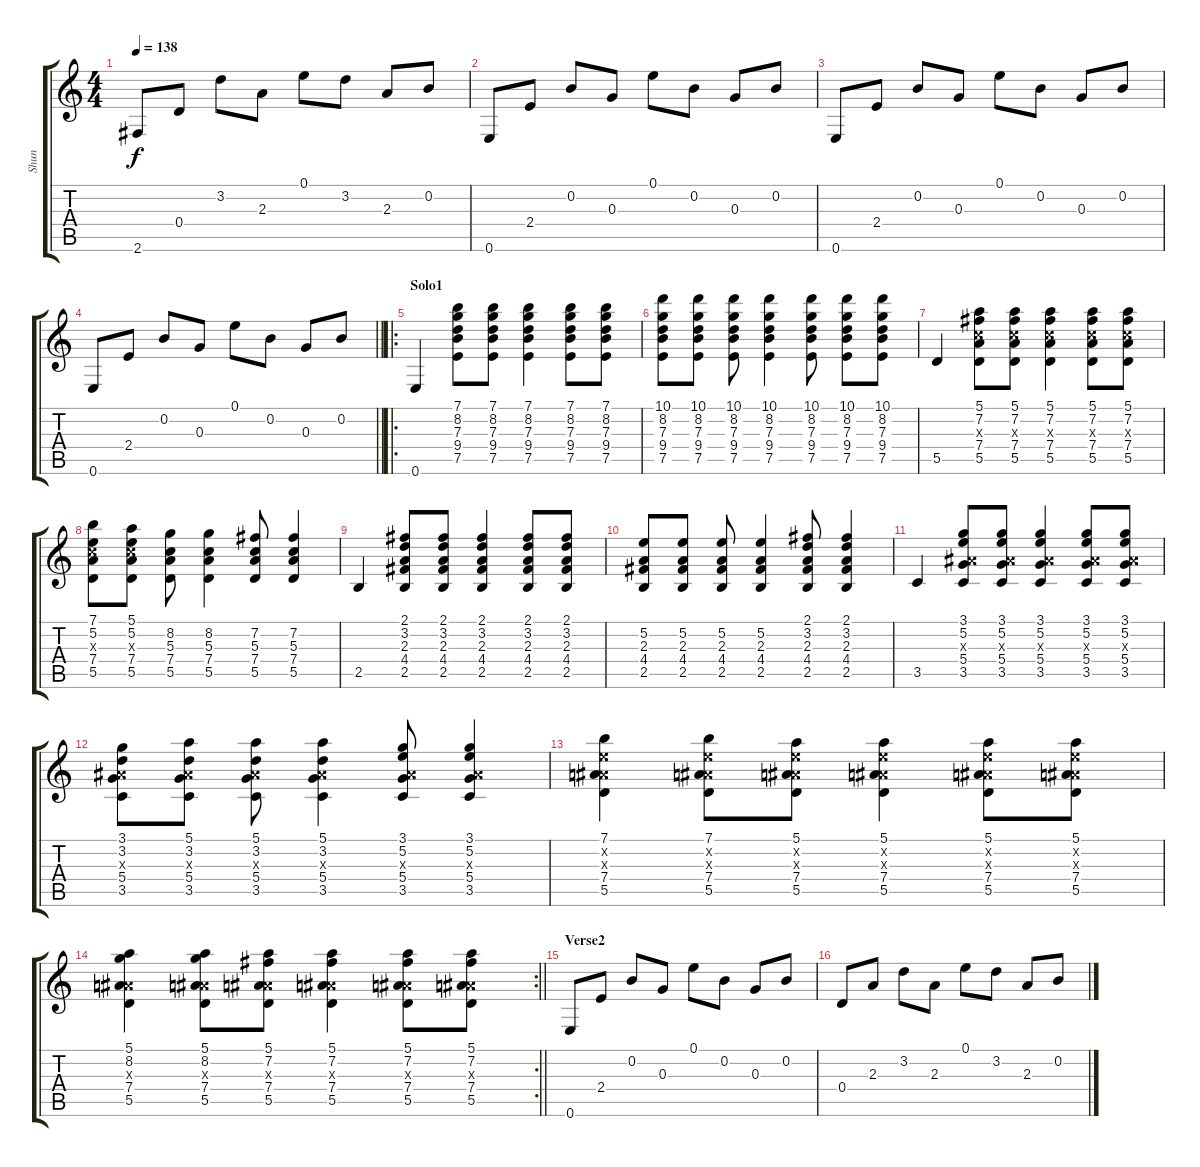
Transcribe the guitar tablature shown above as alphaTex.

\track ("Shun" "Shun") {instrument overdrivenguitar}
\staff {score tabs}
\tuning (E4 B3 G3 D3 A2 E2) {hide}
\ts (4 4)
\tempo 138
\clef g2
\ks c
2.6.8{dy f} 0.4.8 3.2.8 2.3.8 0.1.8 3.2.8 2.3.8 0.2.8 |
0.6.8 2.4.8 0.2.8 0.3.8 0.1.8 0.2.8 0.3.8 0.2.8 |
0.6.8 2.4.8 0.2.8 0.3.8 0.1.8 0.2.8 0.3.8 0.2.8 |
\barLineRight lightlight
0.6.8 2.4.8 0.2.8 0.3.8 0.1.8 0.2.8 0.3.8 0.2.8 |
\ro
\section ("" "Solo1")
0.6.4 (7.1 8.2 7.3 9.4 7.5).8 (7.1 8.2 7.3 9.4 7.5).8 (7.1 8.2 7.3 9.4 7.5).4 (7.1 8.2 7.3 9.4 7.5).8 (7.1 8.2 7.3 9.4 7.5).8 |
(10.1 8.2 7.3 9.4 7.5).8 (10.1 8.2 7.3 9.4 7.5).8 (10.1 8.2 7.3 9.4 7.5).8 (10.1 8.2 7.3 9.4 7.5).4 (10.1 8.2 7.3 9.4 7.5).8 (10.1 8.2 7.3 9.4 7.5).8 (10.1 8.2 7.3 9.4 7.5).8 |
5.5.4 (5.1 7.2 5.3{x} 7.4 5.5).8 (5.1 7.2 5.3{x} 7.4 5.5).8 (5.1 7.2 5.3{x} 7.4 5.5).4 (5.1 7.2 5.3{x} 7.4 5.5).8 (5.1 7.2 5.3{x} 7.4 5.5).8 |
(7.1 5.2 5.3{x} 7.4 5.5).8 (5.1 5.2 5.3{x} 7.4 5.5).8 (8.2 5.3 7.4 5.5).8 (8.2 5.3 7.4 5.5).4 (7.2 5.3 7.4 5.5).8 (7.2 5.3 7.4 5.5).4 |
2.5.4 (2.1 3.2 2.3 4.4 2.5).8 (2.1 3.2 2.3 4.4 2.5).8 (2.1 3.2 2.3 4.4 2.5).4 (2.1 3.2 2.3 4.4 2.5).8 (2.1 3.2 2.3 4.4 2.5).8 |
(5.2 2.3 4.4 2.5).8 (5.2 2.3 4.4 2.5).8 (5.2 2.3 4.4 2.5).8 (5.2 2.3 4.4 2.5).4 (2.1 3.2 2.3 4.4 2.5).8 (2.1 3.2 2.3 4.4 2.5).4 |
3.5.4 (3.1 5.2 3.3{x} 5.4 3.5).8 (3.1 5.2 3.3{x} 5.4 3.5).8 (3.1 5.2 3.3{x} 5.4 3.5).4 (3.1 5.2 3.3{x} 5.4 3.5).8 (3.1 5.2 3.3{x} 5.4 3.5).8 |
(3.1 3.2 3.3{x} 5.4 3.5).8 (5.1 3.2 3.3{x} 5.4 3.5).8 (5.1 3.2 3.3{x} 5.4 3.5).8 (5.1 3.2 3.3{x} 5.4 3.5).4 (3.1 5.2 3.3{x} 5.4 3.5).8 (3.1 5.2 3.3{x} 5.4 3.5).4 |
(7.1 5.2{x} 3.3{x} 7.4 5.5).4 (7.1 5.2{x} 3.3{x} 7.4 5.5).8 (5.1 5.2{x} 3.3{x} 7.4 5.5).8 (5.1 5.2{x} 3.3{x} 7.4 5.5).4 (5.1 5.2{x} 3.3{x} 7.4 5.5).8 (5.1 5.2{x} 3.3{x} 7.4 5.5).8 |
\rc 2
\barLineRight lightlight
(5.1 8.2 3.3{x} 7.4 5.5).4 (5.1 8.2 3.3{x} 7.4 5.5).8 (5.1 7.2 3.3{x} 7.4 5.5).8 (5.1 7.2 3.3{x} 7.4 5.5).4 (5.1 7.2 3.3{x} 7.4 5.5).8 (5.1 7.2 3.3{x} 7.4 5.5).8 |
\section ("" "Verse2")
0.6.8 2.4.8 0.2.8 0.3.8 0.1.8 0.2.8 0.3.8 0.2.8 |
0.4.8 2.3.8 3.2.8 2.3.8 0.1.8 3.2.8 2.3.8 0.2.8
